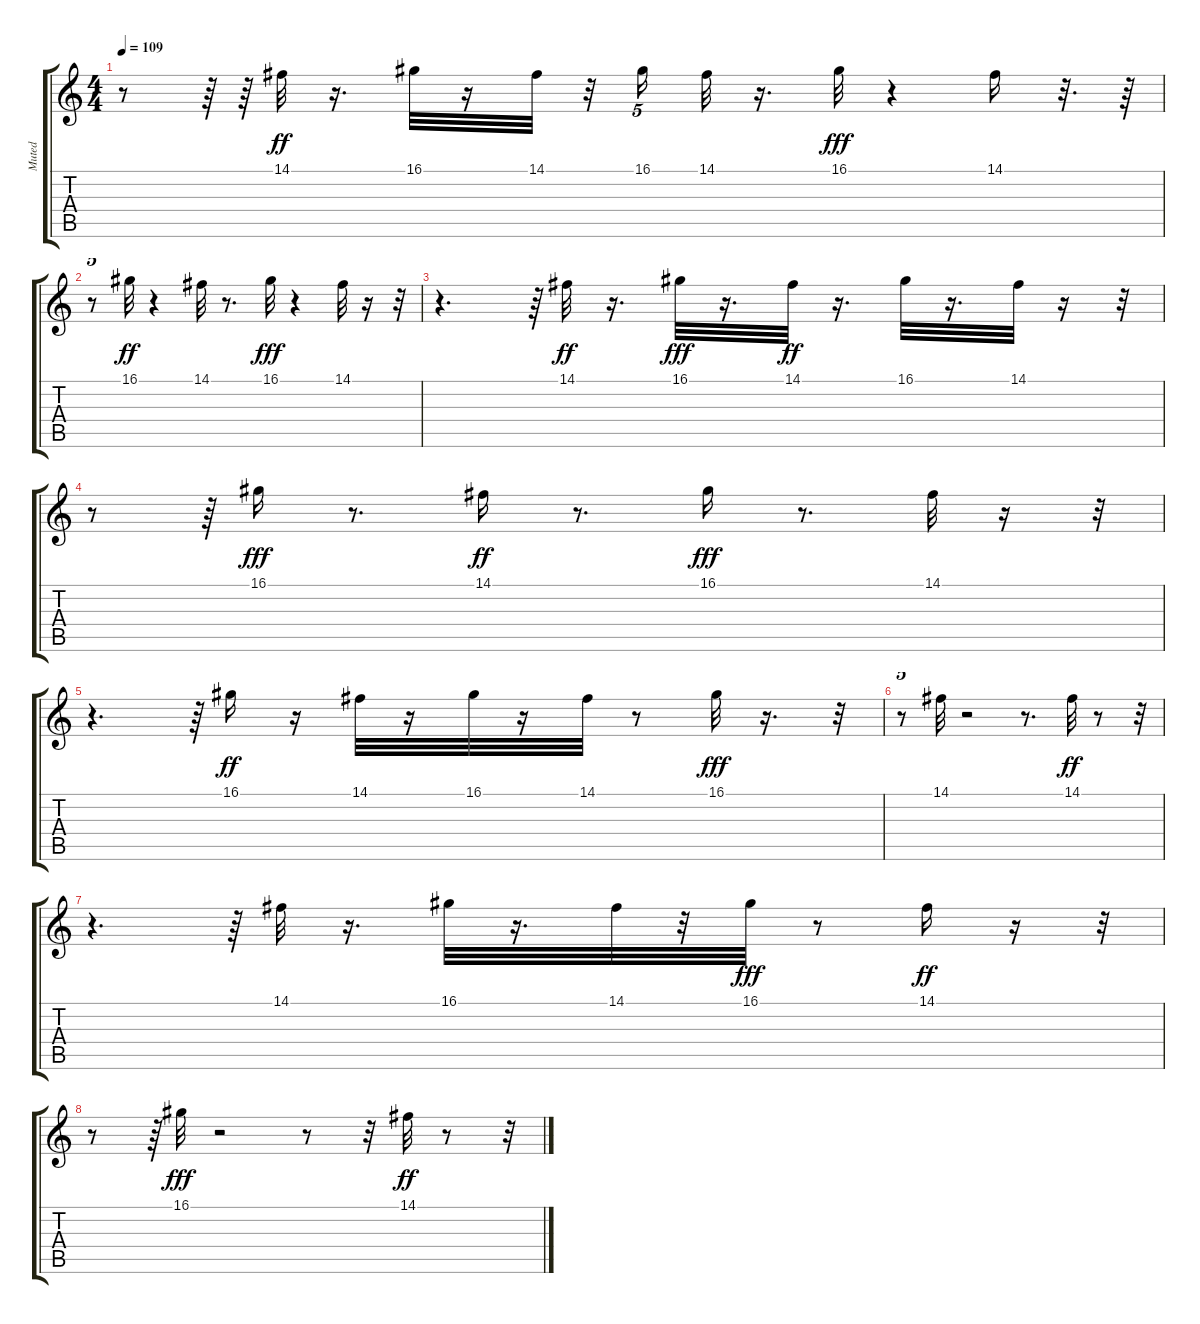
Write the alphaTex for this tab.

\track ("Muted" "Muted") {instrument synthdrum}
\staff {score tabs}
\tuning (E4 B3 G3 D3 A2 E2) {hide}
\ts (4 4)
\tempo 109
\clef g2
\ks c
r.8{dy fff} r.64 r.64 14.1.32{dy ff} r.16{d} 16.1.32 r.16 14.1.32 r.32 16.1.16{tu (5 4)} 14.1.32 r.16{d} 16.1.32{dy fff} r.4 14.1.16 r.32{d} r.64 |
r.8{tu (5 4)} 16.1.32{dy ff} r.4 14.1.32 r.8{d} 16.1.32{dy fff} r.4 14.1.32 r.16 r.32{tu (5 4)} |
r.4{d} r.64 14.1.32{dy ff} r.16{d} 16.1.32{dy fff} r.16{d} 14.1.32{dy ff} r.16{d} 16.1.32 r.16{d} 14.1.32 r.16 r.32{tu (5 4)} |
r.8 r.64 16.1.16{dy fff} r.8{d} 14.1.16{dy ff} r.8{d} 16.1.16{dy fff} r.8{d} 14.1.32 r.16 r.32{tu (5 4)} |
r.4{d} r.64 16.1.16{dy ff} r.16 14.1.32 r.16 16.1.32 r.16 14.1.32 r.8 16.1.32{dy fff} r.16{d} r.32{tu (5 4)} |
r.8{tu (5 4)} 14.1.32 r.2 r.8{d} 14.1.32{dy ff} r.8 r.32{tu (5 4)} |
r.4{d} r.64 14.1.32 r.16{d} 16.1.32 r.16{d} 14.1.32 r.32 16.1.32{dy fff} r.8 14.1.16{dy ff} r.16 r.32{tu (5 4)} |
r.8 r.64 16.1.32{dy fff} r.2 r.8 r.32 14.1.32{dy ff} r.8 r.32{tu (5 4)}
